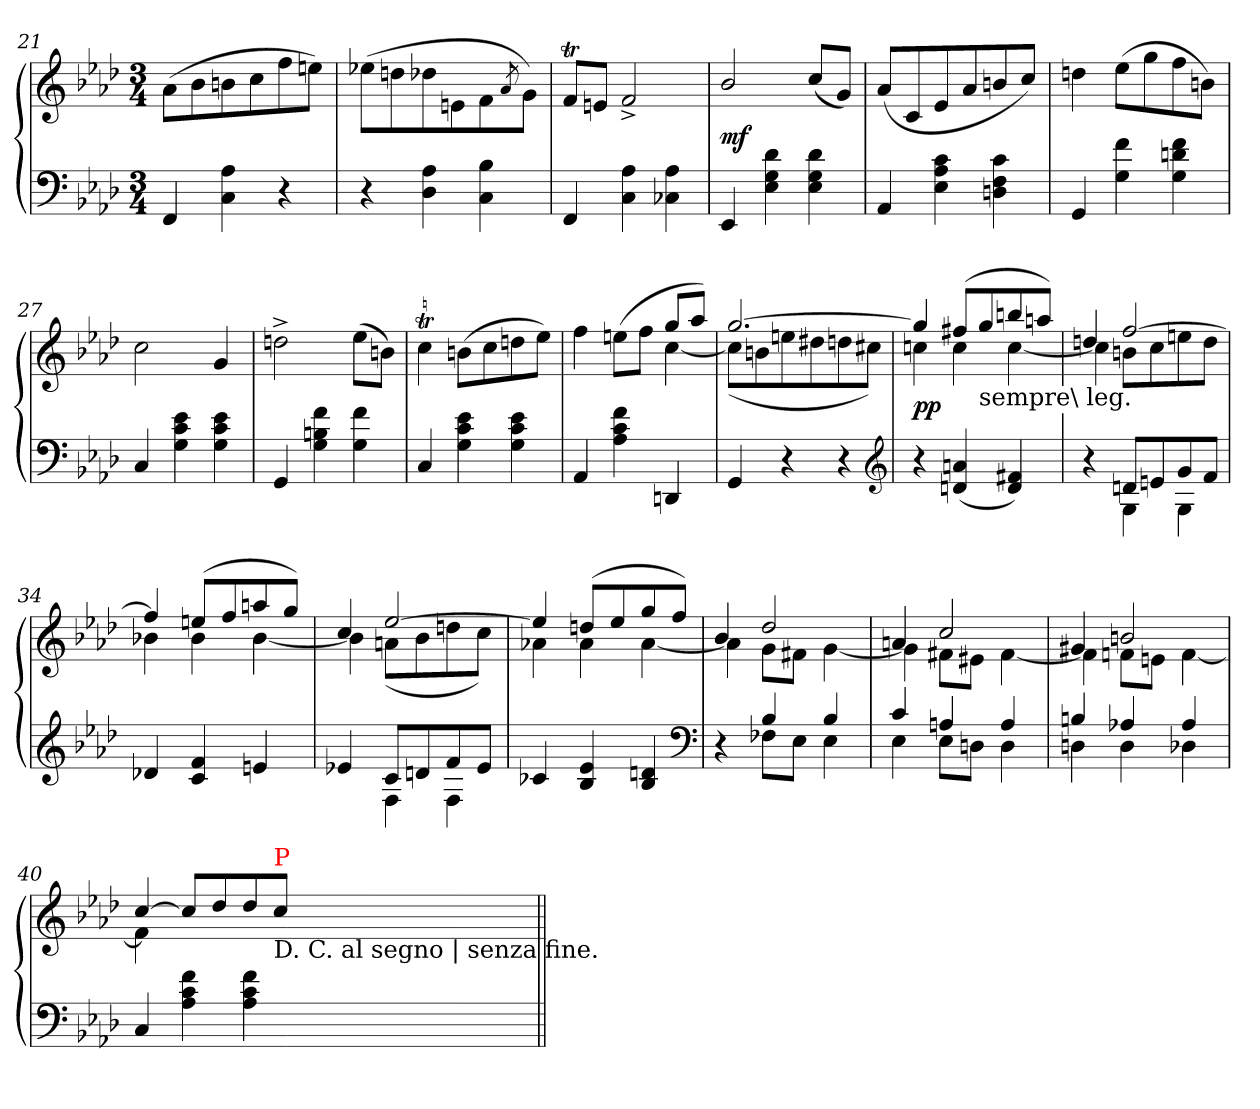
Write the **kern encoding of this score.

**kern	**kern	**dynam
*part1	*part1	*part1
*staff2	*staff1	*staff1/2
*clefF4	*clefG2	*
*k[b-e-a-d-]	*k[b-e-a-d-]	*
*M3/4	*M3/4	*
=21	=21	=21
4FF	(>8a-L	.
.	8b-	.
4A- 4C	8bn	.
.	8cc	.
4r	8ff	.
.	8eenJ)	.
=22	=22	=22
4r	(>8ee-X\L	.
.	8ddn\	.
4A- 4D-	8dd-X\	.
.	8en\	.
4B- 4C	8f\	.
.	8qa-	.
.	8g\J)	.
=23	=23	=23
4FF	8fTL	.
.	8enJ	.
4A- 4C	2f^<	.
4A- 4C-X	.	.
=24	=24	=24
4EE-	2b-/	mf
4d- 4G 4E-	.	.
4d- 4G 4E-	(<8ccL	.
.	8gJ)	.
=25	=25	=25
4AA-	(<8a-L	.
.	8c	.
4c 4A- 4E-	8e-	.
.	8a-	.
4c 4F 4Dn	8bn	.
.	8ccJ)	.
=26	=26	=26
4GG	4ddn	.
4f 4G	(>8ee-L	.
.	8gg	.
4f 4dn 4G	8ff	.
.	8bnJ)	.
=27	=27	=27
4C	2cc	.
4e- 4c 4G	.	.
4e- 4c 4G	4g	.
=28	=28	=28
4GG	2ddn^<	.
4f 4Bn 4G	.	.
4f 4G	(>8ee-L	.
.	8bnJ)	.
=29	=29	=29
4C	4ccT	.
4e- 4c 4G	(>8bnL	.
.	8cc	.
4e- 4c 4G	8ddn	.
.	8ee-J)	.
=30	=30	=30
*	*^	*
4AA-	4ff	4ryy	.
4f 4c 4A-	(>8eenL	4ryy	.
.	8ffJ	.	.
4DDn	8ggL	[4cc	.
.	8aa-J)	.	.
=31	=31	=31	=31
4GG	[2.gg	(>8ccL]	.
.	.	8bn	.
4r	.	8een	.
.	.	8dd#X	.
4r	.	8ddn	.
.	.	8cc#XJ)	.
*clefG2	*	*	*
=32	=32	=32	=32
4r	4gg]	4ccn	pp
(>4an 4dn	(>8ff#XL	4cc	.
!	!LO:TX:b:t=sempre\ leg.	!	!
.	8gg	.	.
4f#X 4d)	8bbn	[4cc	.
.	8aanJ)	.	.
=33	=33	=33	=33
*^	*	*	*
4r	4ryy	4ddn	4cc]	.
8dnL	4G	[2ff	8bnL	.
8en	.	.	8cc	.
8g	4G	.	8een	.
8fJ	.	.	8ddJ	.
*v	*v	*	*	*
=34	=34	=34	=34
4d-X	4ff]	4b-X	.
4f 4c	(>8eenL	4b-	.
.	8ff	.	.
4en	8aan	[4b-	.
.	8ggJ)	.	.
=35	=35	=35	=35
*^	*	*	*
4e-X	4ryy	4cc	4b-]	.
8cL	4F	[2ee-	(<8anL	.
8dn	.	.	8b-	.
8f	4F	.	8ddn	.
8e-J	.	.	8ccJ)	.
*v	*v	*	*	*
=36	=36	=36	=36
4c-X	4ee-]	4a-X	.
4e- 4B-	(>8ddnL	4a-	.
.	8ee-	.	.
4dn 4B-	8gg	[4a-	.
.	8ffJ)	.	.
*clefF4	*	*	*
=37	=37	=37	=37
*^	*	*	*
4ryy	4r	4b-	4a-]	.
4B-/	8F-X\L	2dd-	8gL	.
.	8E-J	.	8f#XJ	.
4B-/	4E-	.	[4g	.
=38	=38	=38	=38	=38
4c	4E-	4an	4g]	.
4An	8E-L	2cc	8f#XL	.
.	8DnJ	.	8e#XJ	.
4A	4D	.	[4f#	.
=39	=39	=39	=39	=39
4Bn	4Dn	4g#X	4f#]	.
4A-X	4D	2bn	8fnL	.
.	.	.	8enJ	.
4A-	4D-X	.	[4f	.
*v	*v	*	*	*
=40	=40	=40	=40
4C	[4cc	4f]	.
4f 4c 4A-	8cc/L]	4ryy	.
.	8dd-/	.	.
4f 4c 4A-	8dd-/	4ryy	.
!	!LO:TX:a:color=red:t=P	!	!
!	!LO:TX:b:t=D. C. al segno | senza fine.	!	!
.	8cc/J	.	.
*	*v	*v	*
=||	=||	=||
*-	*-	*-
